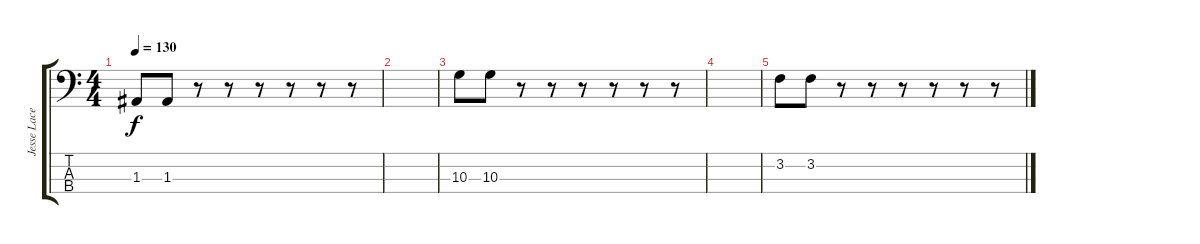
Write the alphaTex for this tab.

\track ("Jesse Lacey-Bass" "Jesse Lace") {instrument electricbassfinger}
\staff {score tabs}
\tuning (G2 D2 A1 E1) {hide}
\ts (4 4)
\tempo 130
\clef f4
\ks c
1.3.8{dy f} 1.3.8 r.8 r.8 r.8 r.8 r.8 r.8 |
|
10.3.8 10.3.8 r.8 r.8 r.8 r.8 r.8 r.8 |
|
3.2.8 3.2.8 r.8 r.8 r.8 r.8 r.8 r.8
